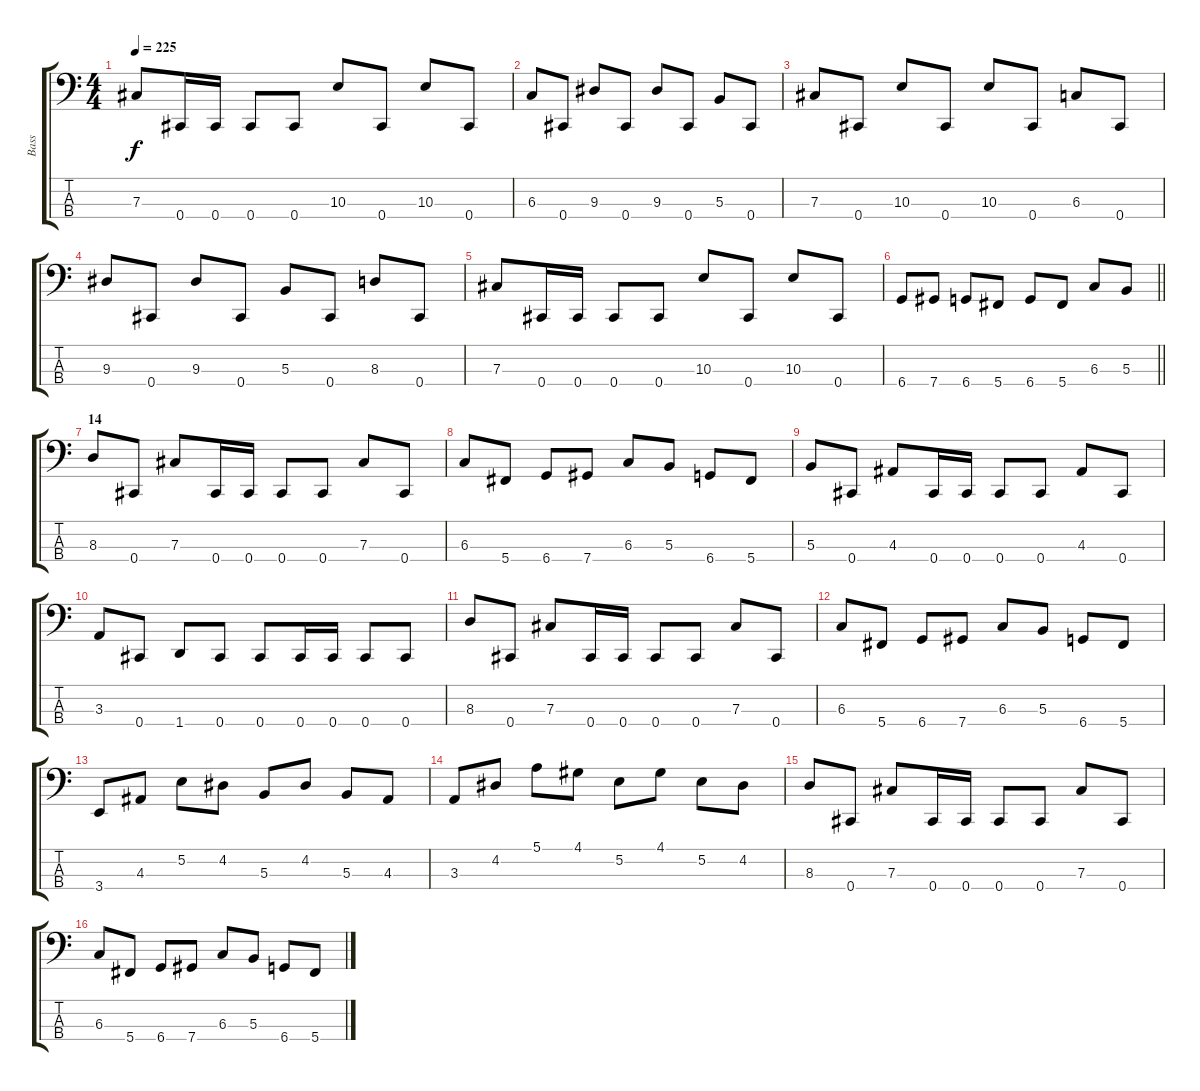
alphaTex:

\track ("Bass" "Bass") {instrument electricbassfinger}
\staff {score tabs}
\tuning (E2 B1 Gb1 Db1) {hide}
\ts (4 4)
\tempo 225
\clef f4
\ks c
7.3.8{dy f} 0.4.16 0.4.16 0.4.8 0.4.8 10.3.8 0.4.8 10.3.8 0.4.8 |
6.3.8 0.4.8 9.3.8 0.4.8 9.3.8 0.4.8 5.3.8 0.4.8 |
7.3.8 0.4.8 10.3.8 0.4.8 10.3.8 0.4.8 6.3.8 0.4.8 |
9.3.8 0.4.8 9.3.8 0.4.8 5.3.8 0.4.8 8.3.8 0.4.8 |
7.3.8 0.4.16 0.4.16 0.4.8 0.4.8 10.3.8 0.4.8 10.3.8 0.4.8 |
\barLineRight lightlight
6.4.8 7.4.8 6.4.8 5.4.8 6.4.8 5.4.8 6.3.8 5.3.8 |
\section ("" "14")
8.3.8 0.4.8 7.3.8 0.4.16 0.4.16 0.4.8 0.4.8 7.3.8 0.4.8 |
6.3.8 5.4.8 6.4.8 7.4.8 6.3.8 5.3.8 6.4.8 5.4.8 |
5.3.8 0.4.8 4.3.8 0.4.16 0.4.16 0.4.8 0.4.8 4.3.8 0.4.8 |
3.3.8 0.4.8 1.4.8 0.4.8 0.4.8 0.4.16 0.4.16 0.4.8 0.4.8 |
8.3.8 0.4.8 7.3.8 0.4.16 0.4.16 0.4.8 0.4.8 7.3.8 0.4.8 |
6.3.8 5.4.8 6.4.8 7.4.8 6.3.8 5.3.8 6.4.8 5.4.8 |
3.4.8 4.3.8 5.2.8 4.2.8 5.3.8 4.2.8 5.3.8 4.3.8 |
3.3.8 4.2.8 5.1.8 4.1.8 5.2.8 4.1.8 5.2.8 4.2.8 |
8.3.8 0.4.8 7.3.8 0.4.16 0.4.16 0.4.8 0.4.8 7.3.8 0.4.8 |
6.3.8 5.4.8 6.4.8 7.4.8 6.3.8 5.3.8 6.4.8 5.4.8
